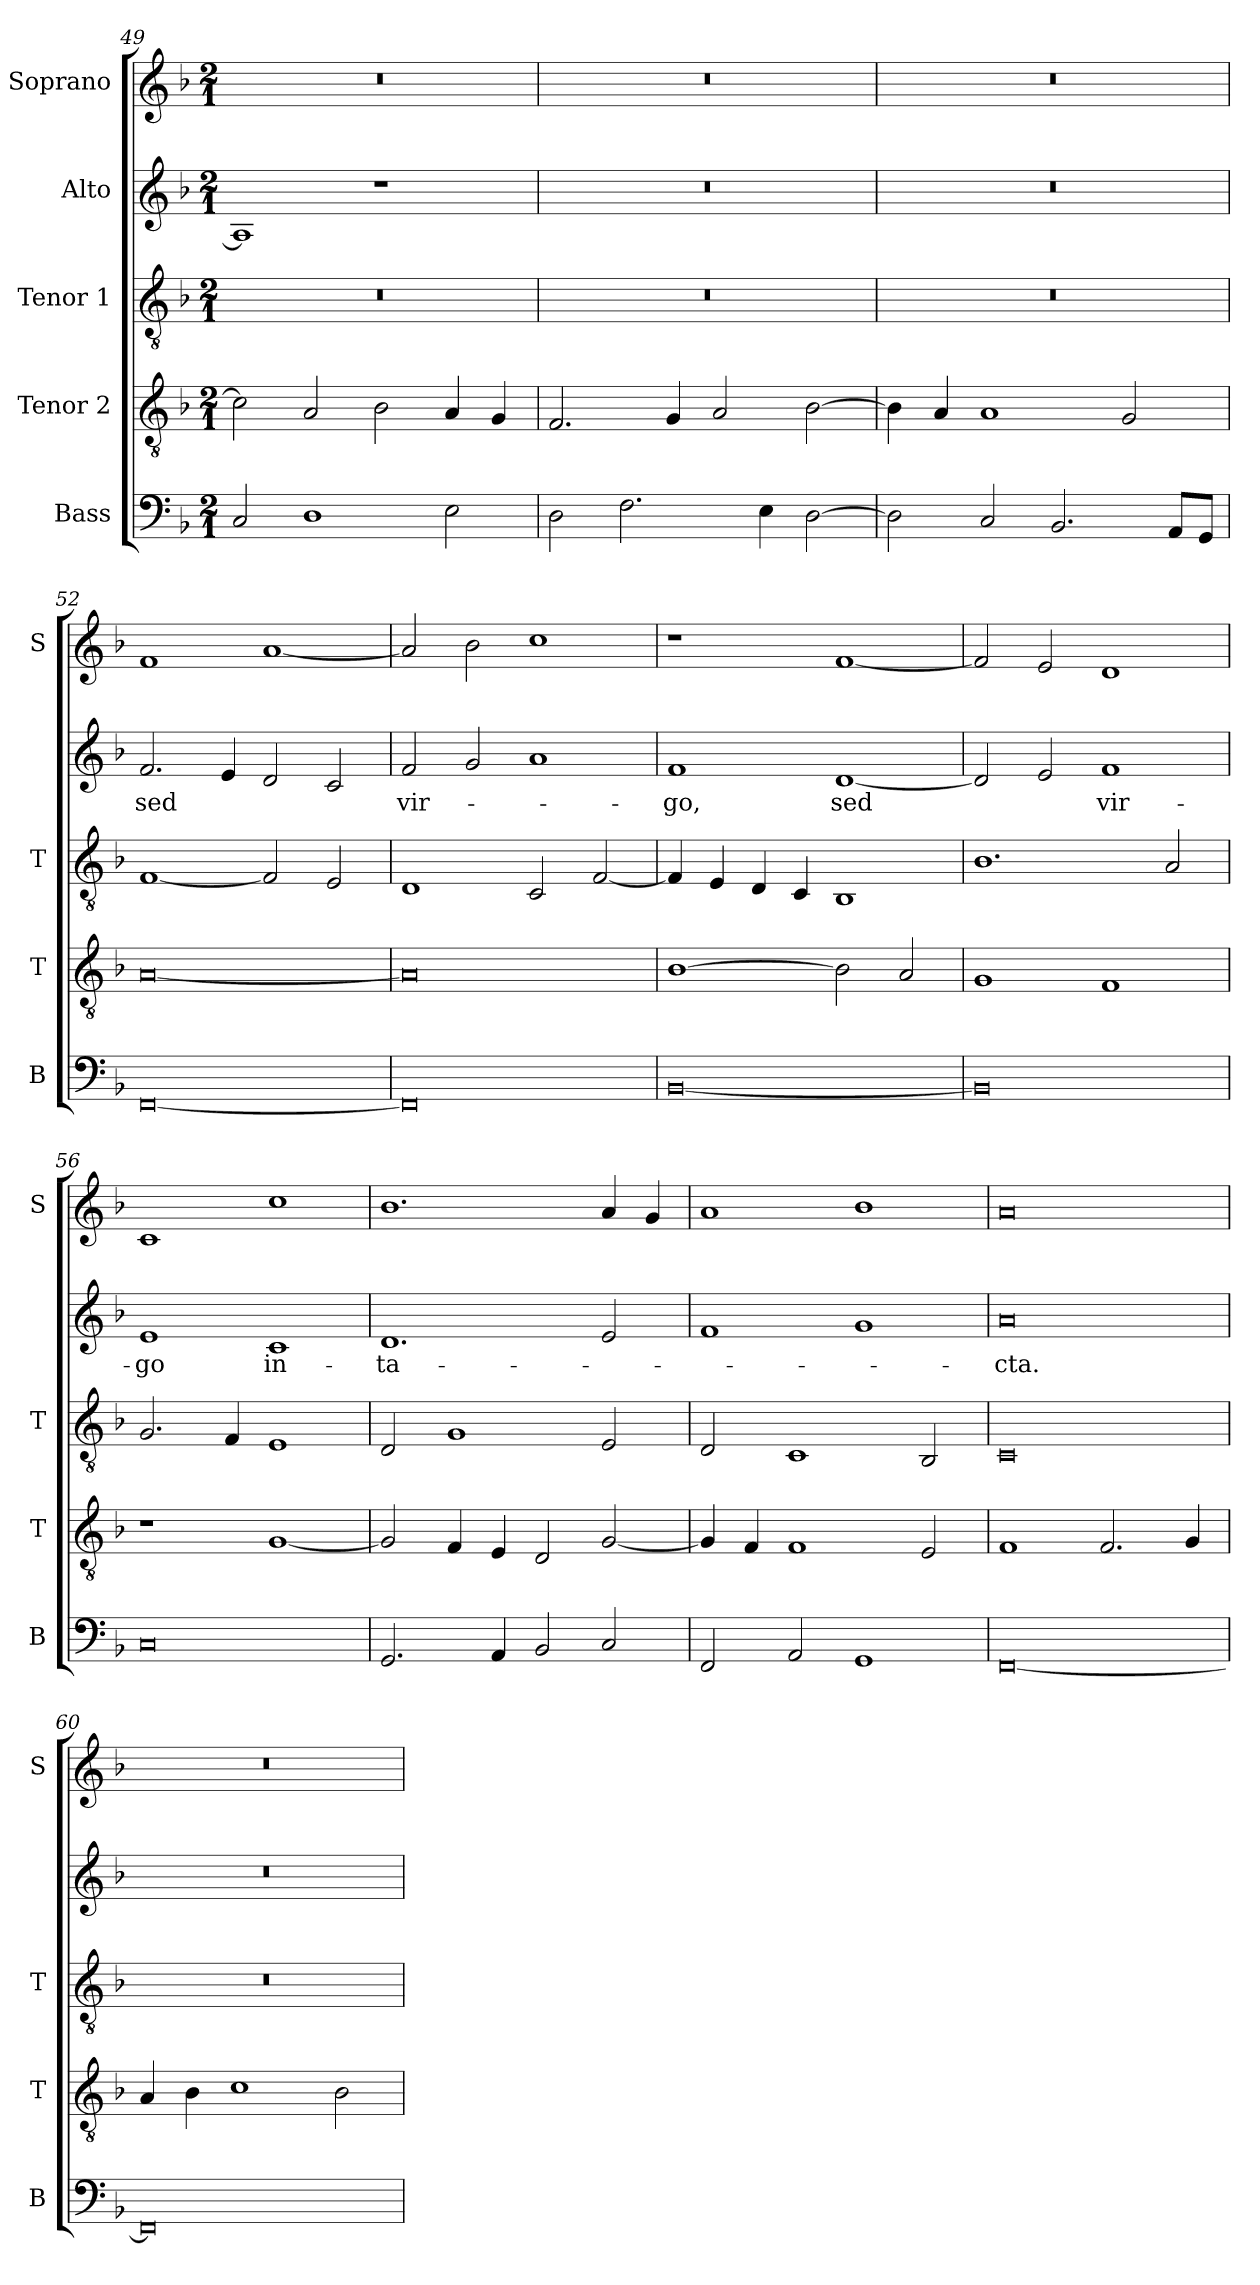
**kern	**kern	**kern	**kern	**text	**kern
*part5	*part4	*part3	*part2	*part2	*part1
*staff5	*staff4	*staff3	*staff2	*staff2	*staff1
*I"Bass	*I"Tenor 2	*I"Tenor 1	*I"Alto	*	*I"Soprano
*I'B	*I'T	*I'T	*	*	*I'S
*clefF4	*clefGv2	*clefGv2	*clefG2	*	*clefG2
*k[b-]	*k[b-]	*k[b-]	*k[b-]	*	*k[b-]
*M2/1	*M2/1	*M2/1	*M2/1	*	*M2/1
=49	=49	=49	=49	=49	=49
2C/	2c\]	0r	1A]	.	0r
1D	2A/	.	.	.	.
.	2B-\	.	1r	.	.
2E\	4A/	.	.	.	.
.	4G/	.	.	.	.
!!LO:LB:g=z
=50	=50	=50	=50	=50	=50
2D\	2.F/	0r	0r	.	0r
2.F\	.	.	.	.	.
.	4G/	.	.	.	.
.	2A/	.	.	.	.
4E\	.	.	.	.	.
[2D\	[2B-\	.	.	.	.
=51	=51	=51	=51	=51	=51
2D\]	4B-\]	0r	0r	.	0r
.	4A/	.	.	.	.
2C/	1A	.	.	.	.
2.BB-/	.	.	.	.	.
.	2G/	.	.	.	.
8AA/L	.	.	.	.	.
8GG/J	.	.	.	.	.
=52	=52	=52	=52	=52	=52
!	!	!	!	!LO:LY:b	!
[0FF	[0A	[1F	2.f/	sed	1f
.	.	.	4e/	.	.
.	.	2F/]	2d/	.	[1a
.	.	2E/	2c/	.	.
=53	=53	=53	=53	=53	=53
!	!	!	!	!LO:LY:b	!
0FF]	0A]	1D	2f/	vir-	2a/]
.	.	.	2g/	.	2b-\
.	.	2C/	1a	.	1cc
.	.	[2F/	.	.	.
=54	=54	=54	=54	=54	=54
!	!	!	!	!LO:LY:b	!
[0BB-	[1B-	4F/]	1f	-go,	1r
.	.	4E/	.	.	.
.	.	4D/	.	.	.
.	.	4C/	.	.	.
!	!	!	!	!LO:LY:b	!
.	2B-\]	1BB-	[1d	sed	[1f
.	2A/	.	.	.	.
=55	=55	=55	=55	=55	=55
0BB-]	1G	1.B-	2d/]	.	2f/]
.	.	.	2e/	.	2e/
!	!	!	!	!LO:LY:b	!
.	1F	.	1f	vir-	1d
.	.	2A/	.	.	.
=56	=56	=56	=56	=56	=56
!	!	!	!	!LO:LY:b	!
0C	1r	2.G/	1e	-go	1c
.	.	4F/	.	.	.
!	!	!	!	!LO:LY:b	!
.	[1G	1E	1c	in-	1cc
=57	=57	=57	=57	=57	=57
!	!	!	!	!LO:LY:b	!
2.GG/	2G/]	2D/	1.d	-ta-	1.b-
.	4F/	1G	.	.	.
4AA/	4E/	.	.	.	.
2BB-/	2D/	.	.	.	.
2C/	[2G/	2E/	2e/	.	4a/
.	.	.	.	.	4g/
=58	=58	=58	=58	=58	=58
2FF/	4G/]	2D/	1f	.	1a
.	4F/	.	.	.	.
2AA/	1F	1C	.	.	.
1GG	.	.	1g	.	1b-
.	2E/	2BB-/	.	.	.
!!LO:PB:g=z
=59	=59	=59	=59	=59	=59
!	!	!	!	!LO:LY:b	!
[0FF	1F	0C	0a	-cta.	0a
.	2.F/	.	.	.	.
.	4G/	.	.	.	.
=60	=60	=60	=60	=60	=60
0FF]	4A/	0r	0r	.	0r
.	4B-\	.	.	.	.
.	1c	.	.	.	.
.	2B-\	.	.	.	.
=	=	=	=	=	=
*-	*-	*-	*-	*-	*-
